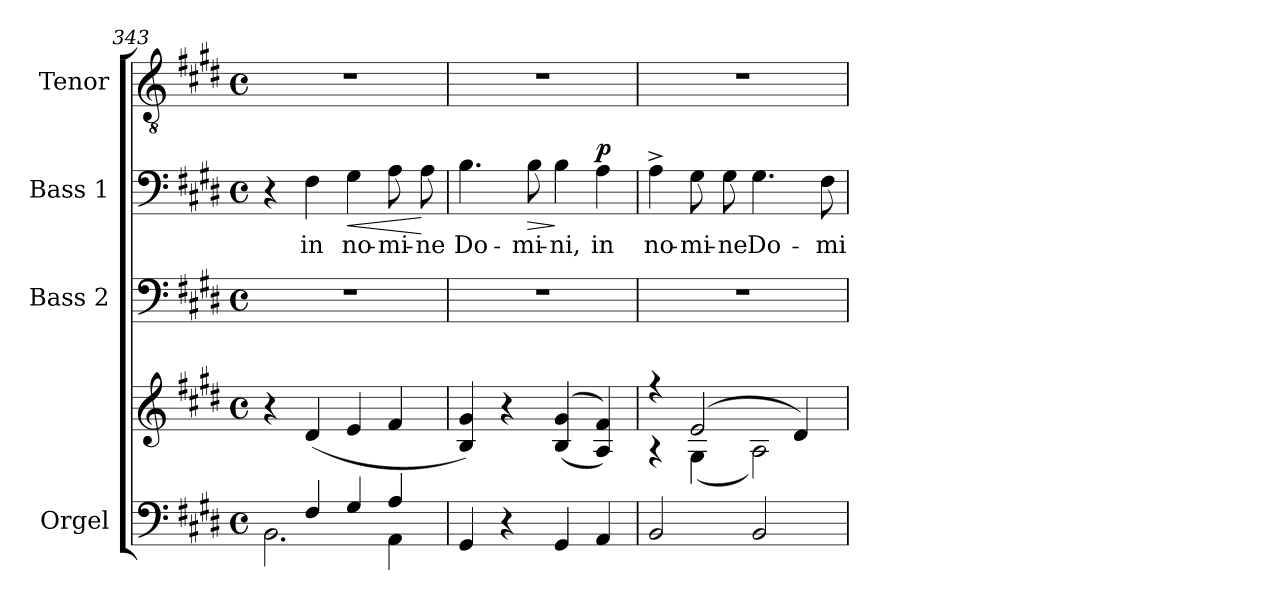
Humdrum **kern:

**kern	**kern	**kern	**kern	**text	**dynam	**kern
*part4	*part4	*part3	*part2	*part2	*part2	*part1
*staff5	*staff4	*staff3	*staff2	*staff2	*staff2	*staff1
*I"Orgel	*	*I"Bass 2	*I"Bass 1	*	*	*I"Tenor
*I'Org.	*	*I'B2.	*I'B1.	*	*	*I'T.
!!LO:PB:g=z
*clefF4	*clefG2	*clefF4	*clefF4	*	*	*clefGv2
*k[f#c#g#d#]	*k[f#c#g#d#]	*k[f#c#g#d#]	*k[f#c#g#d#]	*	*	*k[f#c#g#d#]
*E:	*E:	*E:	*E:	*	*	*E:
*M4/4	*M4/4	*M4/4	*M4/4	*	*	*M4/4
*met(c)	*met(c)	*met(c)	*met(c)	*	*	*met(c)
=343	=343	=343	=343	=343	=343	=343
*^	*	*	*	*	*	*
4ryy	2.BB\	4r	1r	4r	.	.	1r
!	!	!	!	!	!LO:LY:b	!	!
4F#/	.	(4d#/	.	4F#\	in	.	.
!	!	!	!	!	!LO:LY:b	!LO:HP:b	!
4G#/	.	4e/	.	4G#\	no-	<	.
!	!	!	!	!	!LO:LY:b	!	!
4A/	4AA\	4f#/	.	8A\	-mi-	.	.
!	!	!	!	!	!LO:LY:b	!	!
.	.	.	.	8A\	-ne	[	.
*v	*v	*	*	*	*	*	*
=344	=344	=344	=344	=344	=344	=344
!	!	!	!	!LO:LY:b	!	!
4GG#/	4B/ 4g#/)	1r	4.B\	Do-	.	1r
4r	4r	.	.	.	.	.
!	!	!	!	!LO:LY:b	!LO:HP:b	!
.	.	.	8B\	-mi-	>	.
!	!	!	!	!LO:LY:b	!	!
4GG#/	((<4B/ 4g#/	.	4B\	-ni,	]	.
!	!	!	!	!LO:LY:b	!LO:DY:a	!
4AA/	4A/ 4f#/))	.	4A\	in	p	.
=345	=345	=345	=345	=345	=345	=345
*	*^	*	*	*	*	*
!	!	!	!	!	!LO:LY:b	!	!
2BB/	4r	4r	1r	4A^>\	no-	.	1r
!	!	!	!	!	!LO:LY:b	!	!
.	(2e/	(<4G#\	.	8G#\	-mi-	.	.
!	!	!	!	!	!LO:LY:b	!	!
.	.	.	.	8G#\	-ne	.	.
!	!	!	!	!	!LO:LY:b	!	!
2BB/	.	2A\)	.	4.G#\	Do-	.	.
.	4d#/)	.	.	.	.	.	.
!	!	!	!	!	!LO:LY:b	!	!
.	.	.	.	8F#\	-mi-	.	.
*	*v	*v	*	*	*	*	*
=	=	=	=	=	=	=
*-	*-	*-	*-	*-	*-	*-
